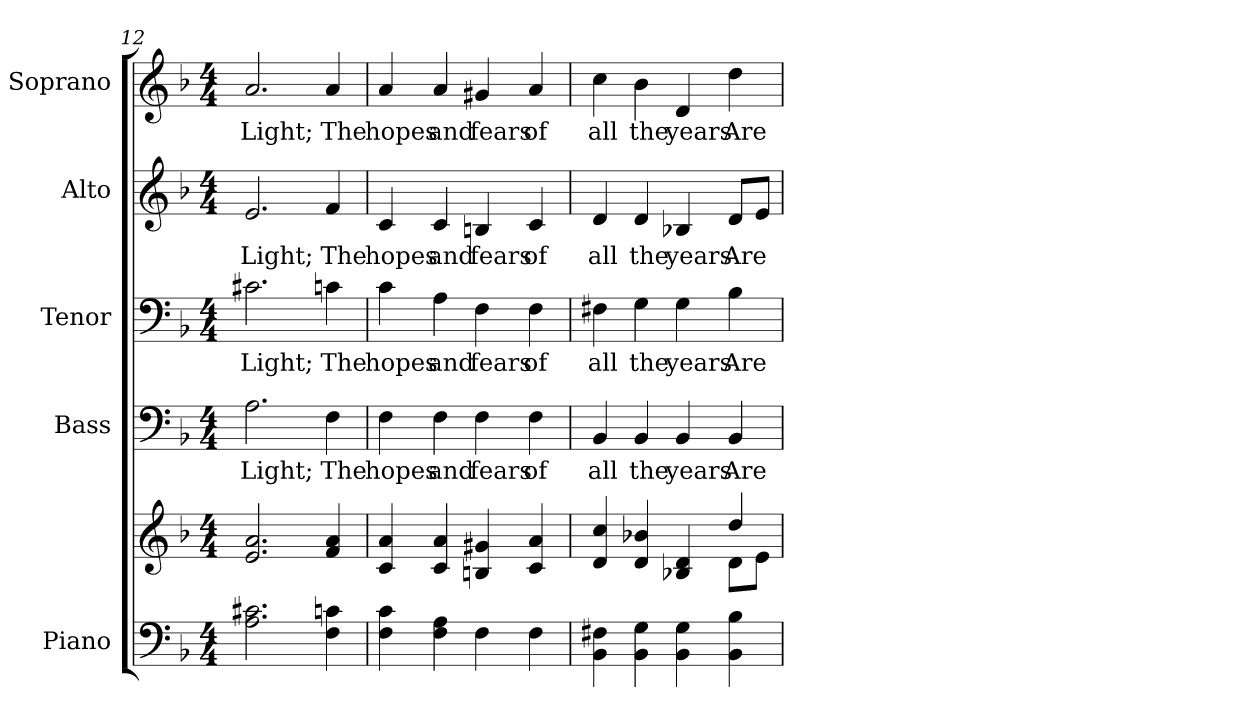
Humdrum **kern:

**kern	**kern	**kern	**text	**kern	**text	**kern	**text	**kern	**text
*part5	*part5	*part4	*part4	*part3	*part3	*part2	*part2	*part1	*part1
*staff6	*staff5	*staff4	*staff4	*staff3	*staff3	*staff2	*staff2	*staff1	*staff1
*I"Piano	*	*I"Bass	*	*I"Tenor	*	*I"Alto	*	*I"Soprano	*
*I'Pno.	*	*I'B.	*	*I'T.	*	*I'A.	*	*I'S.	*
*clefF4	*clefG2	*clefF4	*	*clefF4	*	*clefG2	*	*clefG2	*
*k[b-]	*k[b-]	*k[b-]	*	*k[b-]	*	*k[b-]	*	*k[b-]	*
*F:	*F:	*F:	*	*F:	*	*F:	*	*F:	*
*M4/4	*M4/4	*M4/4	*	*M4/4	*	*M4/4	*	*M4/4	*
=12	=12	=12	=12	=12	=12	=12	=12	=12	=12
!	!	!	!LO:LY:b:color=#000000	!	!	!	!	!	!
!	!	!	!	!	!LO:LY:b:color=#000000	!	!	!	!
!	!	!	!	!	!	!	!LO:LY:b:color=#000000	!	!
!	!	!	!	!	!	!	!	!	!LO:LY:b:color=#000000
2.Ai\ 2.c#Xi	2.ei/ 2.ai	2.Ai\	Light;	2.c#Xi\	Light;	2.ei/	Light;	2.ai/	Light;
!	!	!	!LO:LY:b:color=#000000	!	!	!	!	!	!
!	!	!	!	!	!LO:LY:b:color=#000000	!	!	!	!
!	!	!	!	!	!	!	!LO:LY:b:color=#000000	!	!
!	!	!	!	!	!	!	!	!	!LO:LY:b:color=#000000
4Fi\ 4cni	4fi/ 4ai	4Fi\	The	4cni\	The	4fi/	The	4ai/	The
!!LO:PB:g=z
=13	=13	=13	=13	=13	=13	=13	=13	=13	=13
!	!	!	!LO:LY:b:color=#000000	!	!	!	!	!	!
!	!	!	!	!	!LO:LY:b:color=#000000	!	!	!	!
!	!	!	!	!	!	!	!LO:LY:b:color=#000000	!	!
!	!	!	!	!	!	!	!	!	!LO:LY:b:color=#000000
4Fi\ 4ci	4ci/ 4ai	4Fi\	hopes	4ci\	hopes	4ci/	hopes	4ai/	hopes
!	!	!	!LO:LY:b:color=#000000	!	!	!	!	!	!
!	!	!	!	!	!LO:LY:b:color=#000000	!	!	!	!
!	!	!	!	!	!	!	!LO:LY:b:color=#000000	!	!
!	!	!	!	!	!	!	!	!	!LO:LY:b:color=#000000
4Fi\ 4Ai	4ci/ 4ai	4Fi\	and	4Ai\	and	4ci/	and	4ai/	and
!	!	!	!LO:LY:b:color=#000000	!	!	!	!	!	!
!	!	!	!	!	!LO:LY:b:color=#000000	!	!	!	!
!	!	!	!	!	!	!	!LO:LY:b:color=#000000	!	!
!	!	!	!	!	!	!	!	!	!LO:LY:b:color=#000000
4Fi\	4Bni/ 4g#Xi	4Fi\	fears	4Fi\	fears	4Bni/	fears	4g#Xi/	fears
!	!	!	!LO:LY:b:color=#000000	!	!	!	!	!	!
!	!	!	!	!	!LO:LY:b:color=#000000	!	!	!	!
!	!	!	!	!	!	!	!LO:LY:b:color=#000000	!	!
!	!	!	!	!	!	!	!	!	!LO:LY:b:color=#000000
4Fi\	4ci/ 4ai	4Fi\	of	4Fi\	of	4ci/	of	4ai/	of
=14	=14	=14	=14	=14	=14	=14	=14	=14	=14
*	*^	*	*	*	*	*	*	*	*
!	!	!	!	!LO:LY:b:color=#000000	!	!	!	!	!	!
!	!	!	!	!	!	!LO:LY:b:color=#000000	!	!	!	!
!	!	!	!	!	!	!	!	!LO:LY:b:color=#000000	!	!
!	!	!	!	!	!	!	!	!	!	!LO:LY:b:color=#000000
4BB-i\ 4F#Xi	4di/ 4cci	2ryy	4BB-i/	all	4F#Xi\	all	4di/	all	4cci\	all
!	!	!	!	!LO:LY:b:color=#000000	!	!	!	!	!	!
!	!	!	!	!	!	!LO:LY:b:color=#000000	!	!	!	!
!	!	!	!	!	!	!	!	!LO:LY:b:color=#000000	!	!
!	!	!	!	!	!	!	!	!	!	!LO:LY:b:color=#000000
4BB-i\ 4Gi	4di/ 4b-Xi	.	4BB-i/	the	4Gi\	the	4di/	the	4b-i\	the
!	!	!	!	!LO:LY:b:color=#000000	!	!	!	!	!	!
!	!	!	!	!	!	!LO:LY:b:color=#000000	!	!	!	!
!	!	!	!	!	!	!	!	!LO:LY:b:color=#000000	!	!
!	!	!	!	!	!	!	!	!	!	!LO:LY:b:color=#000000
4BB-i\ 4Gi	4B-Xi/ 4di	4ryy	4BB-i/	years	4Gi\	years	4B-Xi/	years	4di/	years
!	!	!	!	!LO:LY:b:color=#000000	!	!	!	!	!	!
!	!	!	!	!	!	!LO:LY:b:color=#000000	!	!	!	!
!	!	!	!	!	!	!	!	!LO:LY:b:color=#000000	!	!
!	!	!	!	!	!	!	!	!	!	!LO:LY:b:color=#000000
4BB-i\ 4B-i	4ddi/	8di\L	4BB-i/	Are	4B-i\	Are	8di/L	Are	4ddi\	Are
.	.	8ei\J	.	.	.	.	8ei/J	.	.	.
*	*v	*v	*	*	*	*	*	*	*	*
=	=	=	=	=	=	=	=	=	=
*-	*-	*-	*-	*-	*-	*-	*-	*-	*-
